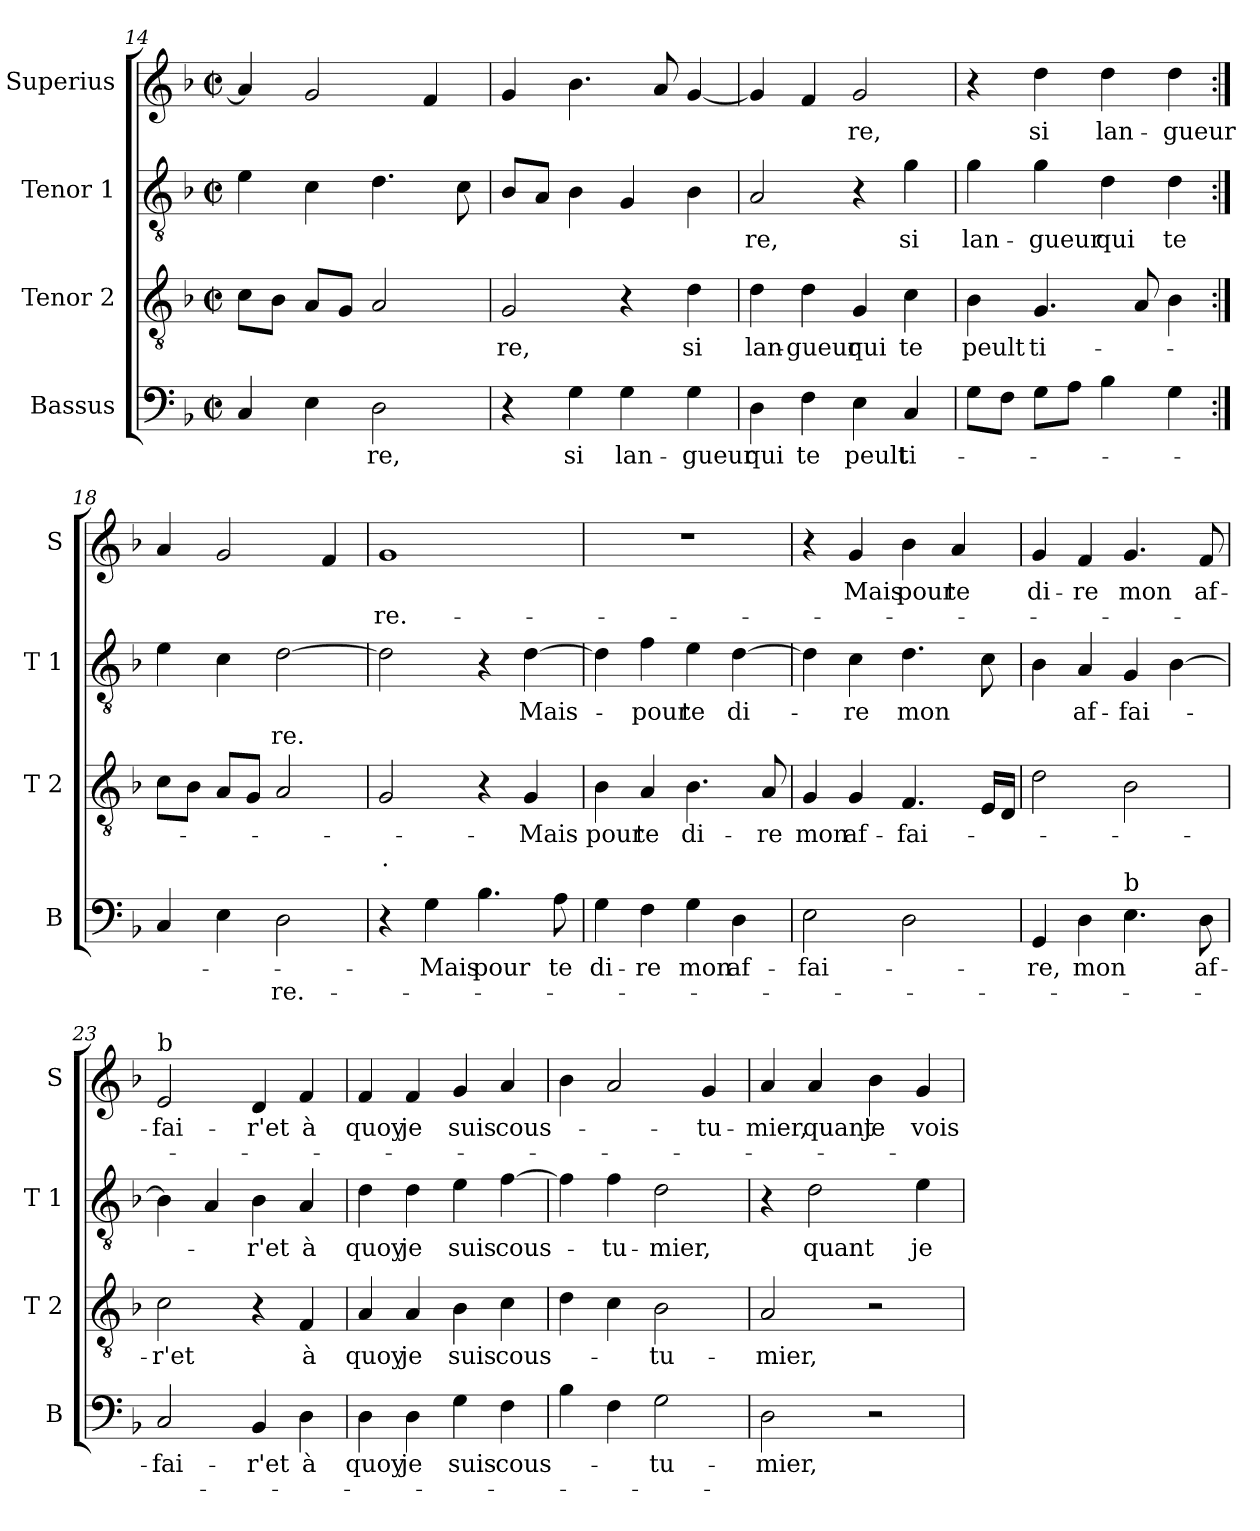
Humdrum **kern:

**kern	**text	**text	**kern	**text	**text	**kern	**text	**text	**kern	**text	**text
*part4	*part4	*part4	*part3	*part3	*part3	*part2	*part2	*part2	*part1	*part1	*part1
*staff4	*staff4	*staff4	*staff3	*staff3	*staff3	*staff2	*staff2	*staff2	*staff1	*staff1	*staff1
*I"Bassus	*	*	*I"Tenor 2	*	*	*I"Tenor 1	*	*	*I"Superius	*	*
*I'B	*	*	*I'T 2	*	*	*I'T 1	*	*	*I'S	*	*
!!LO:PB:g=z
*clefF4	*	*	*clefGv2	*	*	*clefGv2	*	*	*clefG2	*	*
*k[b-]	*	*	*k[b-]	*	*	*k[b-]	*	*	*k[b-]	*	*
*F:	*	*	*F:	*	*	*F:	*	*	*F:	*	*
*M2/2	*	*	*M2/2	*	*	*M2/2	*	*	*M2/2	*	*
*met(c|)	*	*	*met(c|)	*	*	*met(c|)	*	*	*met(c|)	*	*
=14	=14	=14	=14	=14	=14	=14	=14	=14	=14	=14	=14
4C/	.	.	8c\L	.	.	4e\	.	.	4a/]	.	.
.	.	.	8B-\J	.	.	.	.	.	.	.	.
4E\	.	.	8A/L	.	.	4c\	.	.	2g/	.	.
.	.	.	8G/J	.	.	.	.	.	.	.	.
2D\	re,	.	2A/	.	.	4.d\	.	.	.	.	.
.	.	.	.	.	.	.	.	.	4f/	.	.
.	.	.	.	.	.	8c\	.	.	.	.	.
=15	=15	=15	=15	=15	=15	=15	=15	=15	=15	=15	=15
4r	.	.	2G/	-re,	.	8B-/L	.	.	4g/	.	.
.	.	.	.	.	.	8A/J	.	.	.	.	.
4G\	si	.	.	.	.	4B-\	.	.	4.b-\	.	.
4G\	lan-	.	4r	.	.	4G/	.	.	.	.	.
.	.	.	.	.	.	.	.	.	8a/	.	.
4G\	-gueur	.	4d\	si	.	4B-\	.	.	[4g/	.	.
=16	=16	=16	=16	=16	=16	=16	=16	=16	=16	=16	=16
4D\	qui	.	4d\	lan-	.	2A/	-re,	.	4g/]	.	.
4F\	te	.	4d\	-gueur	.	.	.	.	4f/	.	.
4E\	peult	.	4G/	qui	.	4r	.	.	2g/	-re,	.
4C/	ti-	.	4c\	te	.	4g\	si	.	.	.	.
=17	=17	=17	=17	=17	=17	=17	=17	=17	=17	=17	=17
8G\L	.	.	4B-\	peult	.	4g\	lan-	.	4r	.	.
8F\J	.	.	.	.	.	.	.	.	.	.	.
8G\L	.	.	4.G/	ti-	.	4g\	-gueur	.	4dd\	si	.
8A\J	.	.	.	.	.	.	.	.	.	.	.
4B-\	.	.	.	.	.	4d\	qui	.	4dd\	lan-	.
.	.	.	8A/	.	.	.	.	.	.	.	.
4G\	.	.	4B-\	.	.	4d\	te	.	4dd\	-gueur	.
=18:|!	=18:|!	=18:|!	=18:|!	=18:|!	=18:|!	=18:|!	=18:|!	=18:|!	=18:|!	=18:|!	=18:|!
4C/	.	.	8c\L	.	.	4e\	.	.	4a/	.	.
.	.	.	8B-\J	.	.	.	.	.	.	.	.
4E\	.	.	8A/L	.	.	4c\	.	.	2g/	.	.
.	.	.	8G/J	.	.	.	.	.	.	.	.
2D\	.	-re.-	2A/	.	.	[2d\	.	-re.	.	.	.
.	.	.	.	.	.	.	.	.	4f/	.	.
!!LO:LB:g=z
=19	=19	=19	=19	=19	=19	=19	=19	=19	=19	=19	=19
4r	.	.	2G/	.	-.	2d\]	.	.	1g	.	-re.-
4G\	-Mais	.	.	.	.	.	.	.	.	.	.
4.B-\	pour	.	4r	.	.	4r	.	.	.	.	.
.	.	.	4G/	-Mais	.	[4d\	Mais-	.	.	.	.
8A\	te	.	.	.	.	.	.	.	.	.	.
=20	=20	=20	=20	=20	=20	=20	=20	=20	=20	=20	=20
4G\	di-	.	4B-\	pour	.	4d\]	.	.	1r	.	.
4F\	-re	.	4A/	te	.	4f\	-pour	.	.	.	.
4G\	mon	.	4.B-\	di-	.	4e\	te	.	.	.	.
4D\	af-	.	.	.	.	[4d\	di-	.	.	.	.
.	.	.	8A/	-re	.	.	.	.	.	.	.
=21	=21	=21	=21	=21	=21	=21	=21	=21	=21	=21	=21
2E\	-fai-	.	4G/	mon	.	4d\]	.	.	4r	.	.
.	.	.	4G/	af-	.	4c\	-re	.	4g/	Mais	.
2D\	.	.	4.F/	-fai-	.	4.d\	mon	.	4b-\	pour	.
.	.	.	.	.	.	.	.	.	4a/	te	.
.	.	.	16E/LL	.	.	8c\	.	.	.	.	.
.	.	.	16D/JJ	.	.	.	.	.	.	.	.
=22	=22	=22	=22	=22	=22	=22	=22	=22	=22	=22	=22
4GG/	-re,	.	2d\	.	.	4B-\	.	.	4g/	di-	.
4D\	mon	.	.	.	.	4A/	af-	.	4f/	-re	.
!LO:TX:a:t=b	!	!	!	!	!	!	!	!	!	!	!
4.E\	.	.	2B-\	.	.	4G/	-fai-	.	4.g/	mon	.
.	.	.	.	.	.	[4B-\	.	.	.	.	.
8D\	af-	.	.	.	.	.	.	.	8f/	af-	.
=23	=23	=23	=23	=23	=23	=23	=23	=23	=23	=23	=23
!	!	!	!	!	!	!	!	!	!LO:TX:a:t=b	!	!
2C/	-fai-	.	2c\	-r'et	.	4B-\]	.	.	2e/	-fai-	.
.	.	.	.	.	.	4A/	.	.	.	.	.
4BB-/	-r'et	.	4r	.	.	4B-\	-r'et	.	4d/	-r'et	.
4D\	à	.	4F/	à	.	4A/	à	.	4f/	à	.
!!LO:LB:g=z
=24	=24	=24	=24	=24	=24	=24	=24	=24	=24	=24	=24
4D\	quoy	.	4A/	quoy	.	4d\	quoy	.	4f/	quoy	.
4D\	je	.	4A/	je	.	4d\	je	.	4f/	je	.
4G\	suis	.	4B-\	suis	.	4e\	suis	.	4g/	suis	.
4F\	cous-	.	4c\	cous-	.	[4f\	cous-	.	4a/	cous-	.
=25	=25	=25	=25	=25	=25	=25	=25	=25	=25	=25	=25
4B-\	.	.	4d\	.	.	4f\]	.	.	4b-\	.	.
4F\	.	.	4c\	.	.	4f\	-tu-	.	2a/	.	.
2G\	-tu-	.	2B-\	-tu-	.	2d\	-mier,	.	.	.	.
.	.	.	.	.	.	.	.	.	4g/	-tu-	.
=26	=26	=26	=26	=26	=26	=26	=26	=26	=26	=26	=26
2D\	-mier,	.	2A/	-mier,	.	4r	.	.	4a/	-mier,	.
.	.	.	.	.	.	2d\	quant	.	4a/	quant	.
2r	.	.	2r	.	.	.	.	.	4b-\	je	.
.	.	.	.	.	.	4e\	je	.	4g/	vois	.
=	=	=	=	=	=	=	=	=	=	=	=
*-	*-	*-	*-	*-	*-	*-	*-	*-	*-	*-	*-
